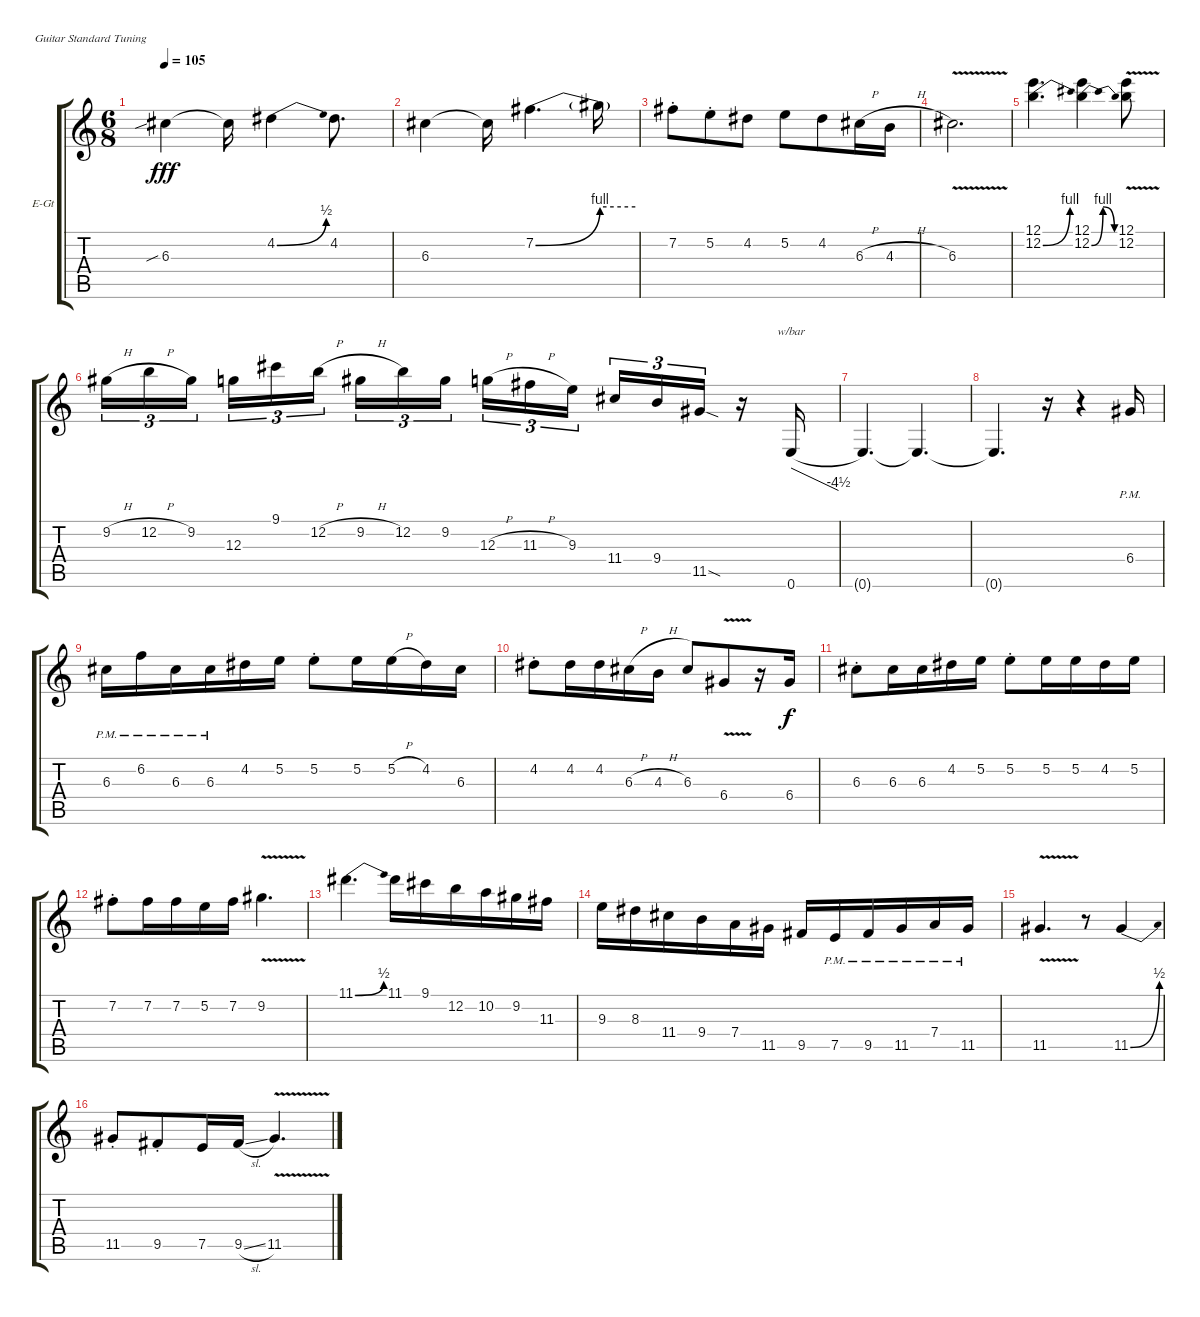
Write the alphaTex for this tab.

\defaultSystemsLayout 4
\bracketExtendMode groupsimilarinstruments
\firstSystemTrackNameOrientation horizontal
\otherSystemsTrackNameOrientation horizontal
\track ("Wolf Hoffmann" "E-Gt") {instrument distortionguitar}
\staff {score tabs}
\tuning (E4 B3 G3 D3 A2 E2)
\ts (6 8)
\tempo 105
\clef g2
\ks c
6.3{sib}.4{dy fff} 6.3{t}.16 4.2{be (bend 0 0 60 2)}.4 4.2.8{d} |
6.3.4 6.3{t}.16 7.2{be (bend 0 0 60 4)}.4{d} 7.2{be (hold 0 4 60 4) t}.16 |
7.2{st}.8 5.2{st}.8 4.2.8 5.2.8 4.2.8 6.3{h}.16 4.3{h}.16 |
6.3{v}.2{d} |
(12.1 12.2{be (bend 0 0 60 4)}).4{d} (12.1 12.2{be (bendrelease 0 0 32.4 4 32.4 4 59.4 0)}).4 (12.2{v} 12.1{v}).8 |
9.2{h}.16{tu (3 2)} 12.2{h}.16{tu (3 2)} 9.2.16{tu (3 2)} 12.3.16{tu (3 2)} 9.1.16{tu (3 2)} 12.2{h}.16{tu (3 2)} 9.2{h}.16{tu (3 2)} 12.2.16{tu (3 2)} 9.2.16{tu (3 2)} 12.3{h}.16{tu (3 2)} 11.3{h}.16{tu (3 2)} 9.3.16{tu (3 2)} 11.4.16{tu (3 2)} 9.4.16{tu (3 2)} 11.5{sod}.16{tu (3 2)} r.16 0.6.16{tbe (dive default 0 0 45 -18)} |
0.6{t}.4{d} 0.6{t}.4{d} |
0.6{t}.4{d} r.16 r.4 6.4{pm}.16 |
6.3{pm}.16 6.2{pm}.16 6.3{pm}.16 6.3{pm}.16 4.2.16 5.2.16 5.2{st}.8 5.2.16 5.2{h}.16 4.2.16 6.3.16 |
4.2{st}.8 4.2.16 4.2.16 6.3{h}.16 4.3{h}.16 6.3.8 6.4{v}.8 r.16 6.4.16{dy f} |
6.3{st}.8 6.3.16 6.3.16 4.2.16 5.2.16 5.2{st}.8 5.2.16 5.2.16 4.2.16 5.2.16 |
7.2{st}.8 7.2.16 7.2.16 5.2.16 7.2.16 9.2{v}.4{d} |
11.1{be (bend 0 0 60 2)}.4{d} 11.1.16 9.1.16 12.2.16 10.2.16 9.2.16 11.3.16 |
9.3.16 8.3.16 11.4.16 9.4.16 7.4.16 11.5.16 9.5.16 7.5{pm}.16 9.5{pm}.16 11.5{pm}.16 7.4{pm}.16 11.5{pm}.16 |
11.5{v}.4{d} r.8 11.5{be (bend 0 0 59.4 2)}.4 |
11.5{st}.8 9.5{st}.8 7.5.16 9.5{sl}.16 11.5{v}.4{d}
